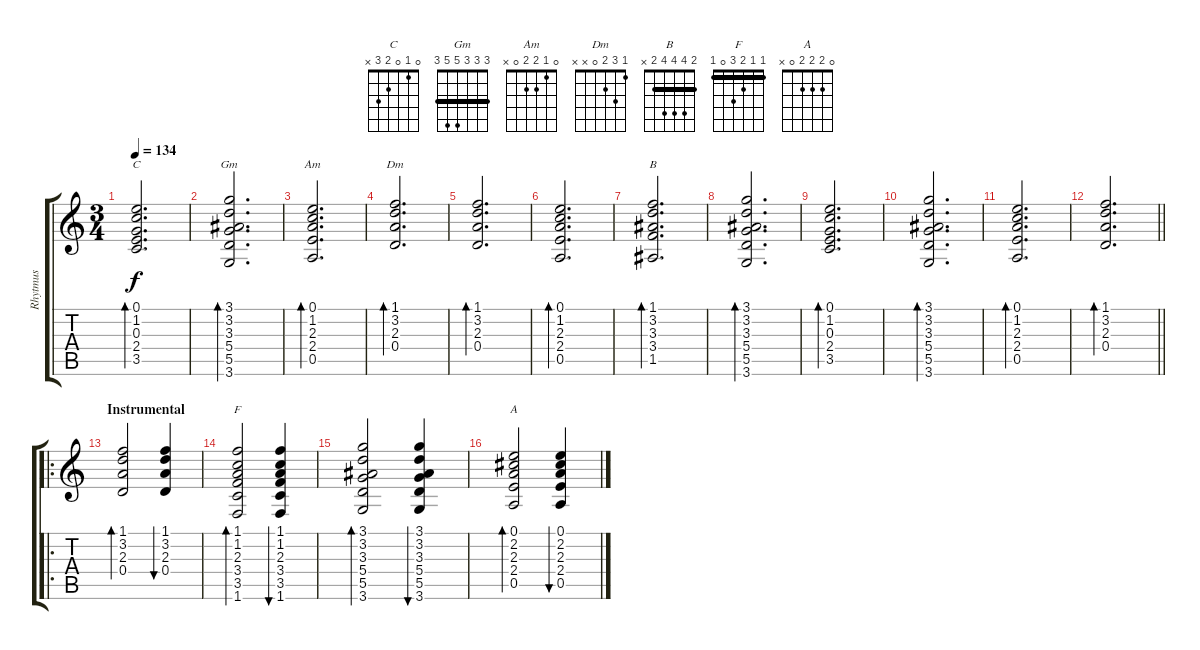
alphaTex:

\track ("Rhytmus" "Rhytmus") {instrument acousticguitarsteel}
\staff {score tabs}
\tuning (E4 B3 G3 D3 A2 E2) {hide}
\chord ("C" 0 1 0 2 3 x)
\chord ("Gm" 3 3 3 5 5 3) {barre 3}
\chord ("Am" 0 1 2 2 0 x)
\chord ("Dm" 1 3 2 0 x x)
\chord ("B" 2 4 4 4 2 x) {barre 2}
\chord ("F" 1 1 2 3 0 1) {barre 1}
\chord ("A" 0 2 2 2 0 x)
\ts (3 4)
\tempo 134
\clef g2
\ks c
(0.1 1.2 0.3 2.4 3.5).2{d bd 60 ch "C" dy f} |
(3.1 3.2 3.3 5.4 5.5 3.6).2{d bd 60 ch "Gm"} |
(0.1 1.2 2.3 2.4 0.5).2{d bd 60 ch "Am"} |
(1.1 3.2 2.3 0.4).2{d bd 60 ch "Dm"} |
(1.1 3.2 2.3 0.4).2{d bd 60} |
(0.1 1.2 2.3 2.4 0.5).2{d bd 60} |
(1.1 3.2 3.3 3.4 1.5).2{d bd 60 ch "B"} |
(3.1 3.2 3.3 5.4 5.5 3.6).2{d bd 60} |
(0.1 1.2 0.3 2.4 3.5).2{d bd 60} |
(3.1 3.2 3.3 5.4 5.5 3.6).2{d bd 60} |
(0.1 1.2 2.3 2.4 0.5).2{d bd 60} |
\barLineRight lightlight
(1.1 3.2 2.3 0.4).2{d bd 60} |
\ro
\section ("" "Instrumental")
(1.1 3.2 2.3 0.4).2{bd 60} (1.1 3.2 2.3 0.4).4{bu 60} |
(1.1 1.2 2.3 3.4 3.5 1.6).2{bd 60 ch "F"} (1.1 1.2 2.3 3.4 3.5 1.6).4{bu 60} |
(3.1 3.2 3.3 5.4 5.5 3.6).2{bd 60} (3.1 3.2 3.3 5.4 5.5 3.6).4{bu 60} |
(0.1 2.2 2.3 2.4 0.5).2{bd 60 ch "A"} (0.1 2.2 2.3 2.4 0.5).4{bu 60}
